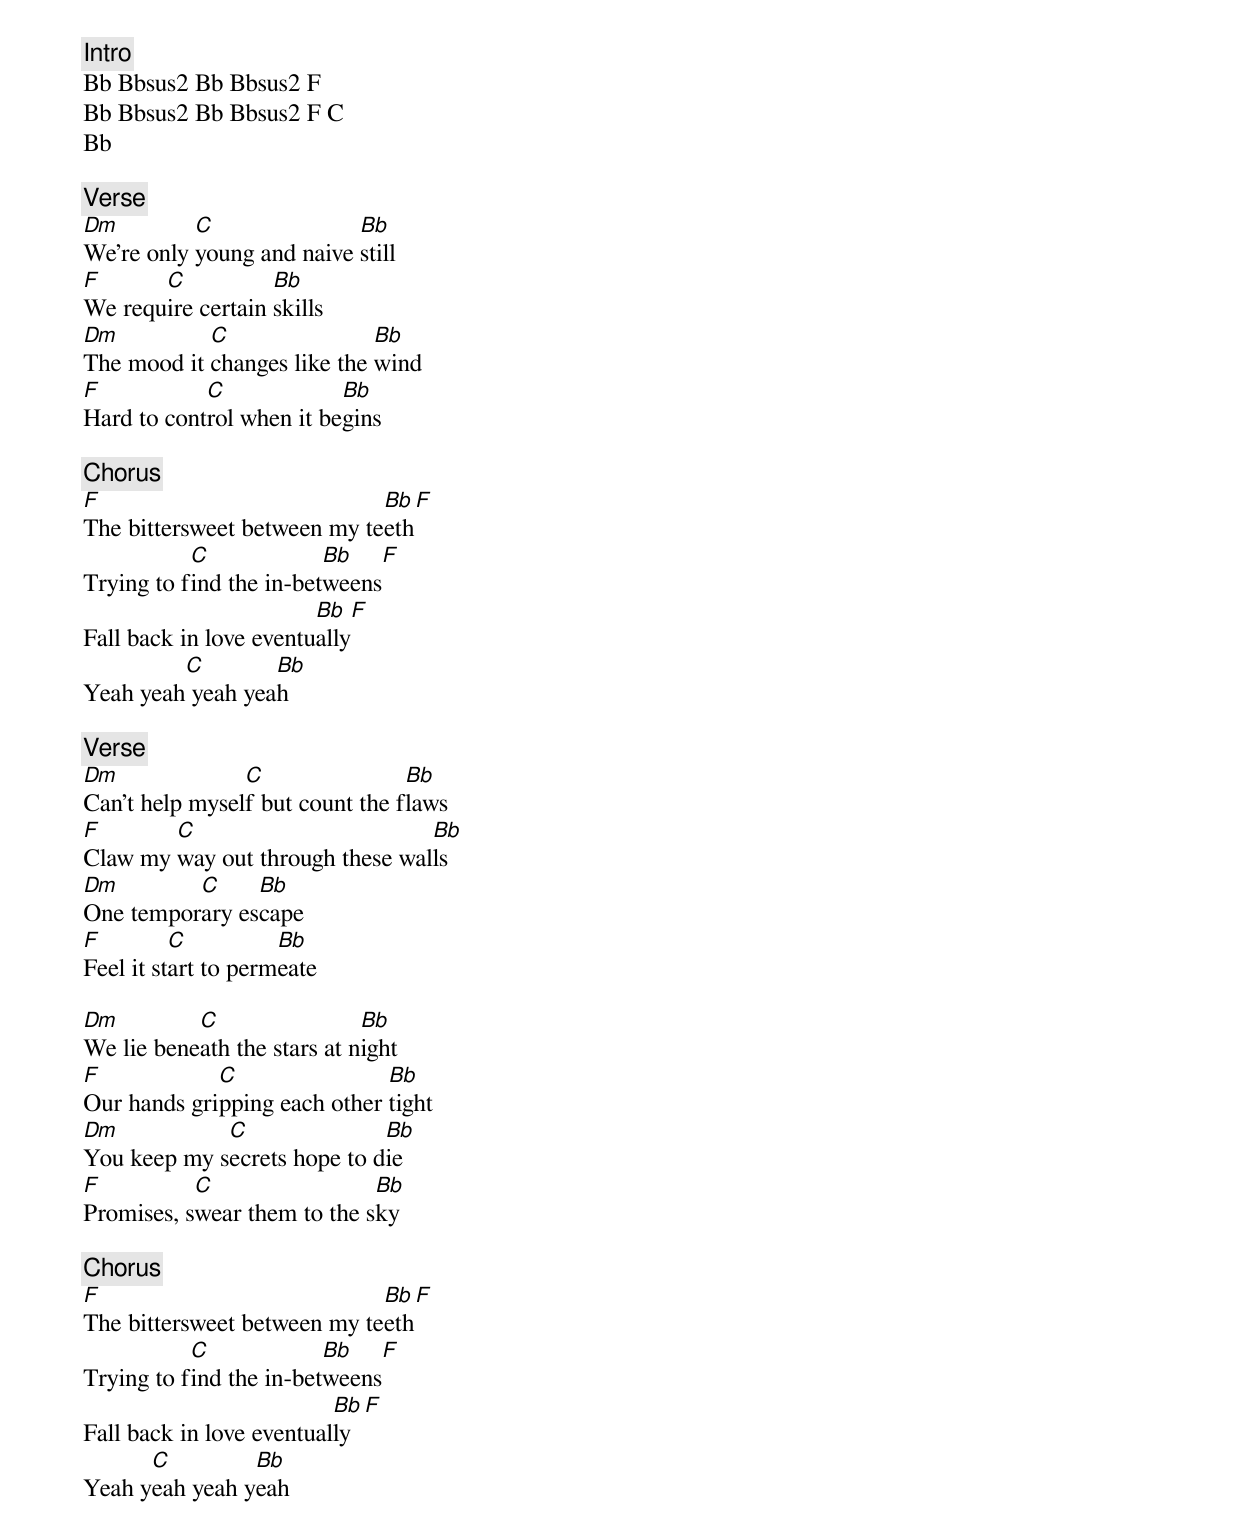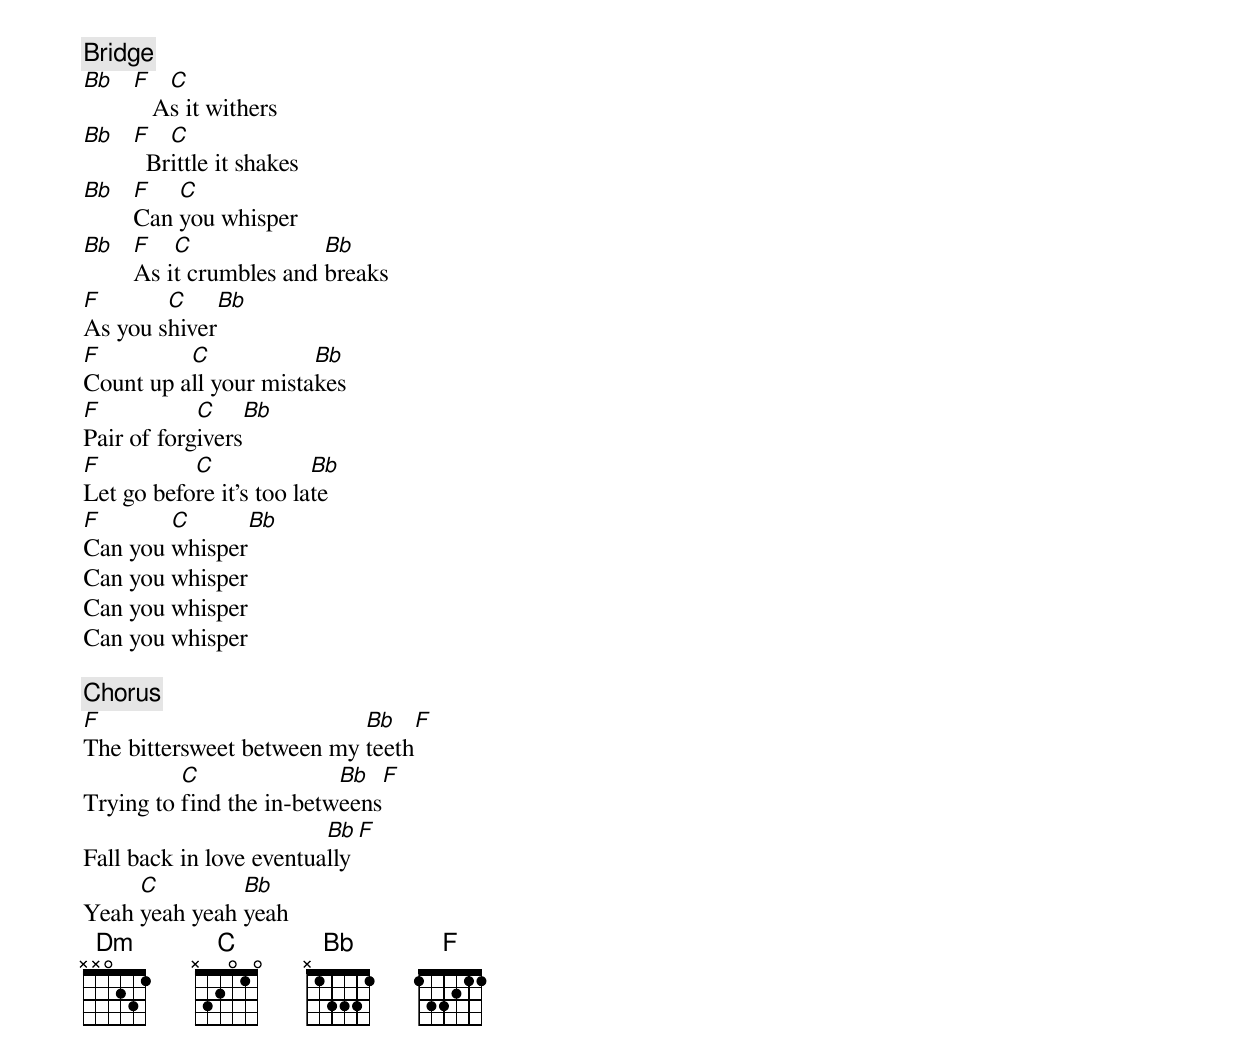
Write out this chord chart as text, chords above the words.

[Intro]
Bb Bbsus2 Bb Bbsus2 F
Bb Bbsus2 Bb Bbsus2 F C
Bb

[Verse]
Dm         C               Bb
We're only young and naive still
F      C           Bb
We require certain skills
Dm          C                Bb
The mood it changes like the wind
F           C             Bb
Hard to control when it begins

[Chorus]
F                            Bb     F
The bittersweet between my teeth
           C             Bb         F
Trying to find the in-betweens
                        Bb          F
Fall back in love eventually
         C        Bb
Yeah yeah yeah yeah

[Verse]
Dm              C                Bb
Can't help myself but count the flaws
F       C                        Bb
Claw my way out through these walls
Dm        C     Bb
One temporary escape
F         C          Bb
Feel it start to permeate

Dm         C                 Bb
We lie beneath the stars at night
F            C                Bb
Our hands gripping each other tight
Dm           C               Bb
You keep my secrets hope to die
F          C                 Bb
Promises, swear them to the sky

[Chorus]
F                            Bb      F
The bittersweet between my teeth
           C             Bb          F
Trying to find the in-betweens
                          Bb         F
Fall back in love eventually
      C         Bb
Yeah yeah yeah yeah

[Bridge]
Bb F   C
      As it withers
Bb F   C
     Brittle it shakes
Bb F   C
   Can you whisper
Bb F   C              Bb
   As it crumbles and breaks
F       C      Bb
As you shiver
F         C            Bb
Count up all your mistakes
F           C           Bb
Pair of forgivers
F          C             Bb
Let go before it’s too late
F       C      Bb
Can you whisper
Can you whisper
Can you whisper
Can you whisper

[Chorus]
F                          Bb       F
The bittersweet between my teeth
          C               Bb        F
Trying to find the in-betweens
                         Bb         F
Fall back in love eventually
     C         Bb
Yeah yeah yeah yeah
